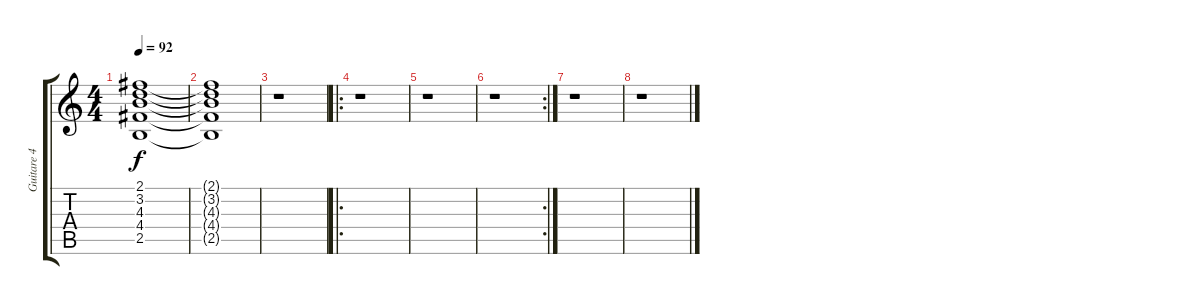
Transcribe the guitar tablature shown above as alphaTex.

\track ("Guitare 4" "Guitare 4") {instrument distortionguitar}
\staff {score tabs}
\tuning (E4 B3 G3 D3 A2 E2) {hide}
\ts (4 4)
\tempo 92
\clef g2
\ks c
(2.1 3.2 4.3 4.4 2.5).1{dy f} |
(2.1{t} 3.2{t} 4.3{t} 4.4{t} 2.5{t}).1 |
r.1 |
\ro
r.1 |
r.1 |
\rc 2
r.1 |
r.1 |
r.1
